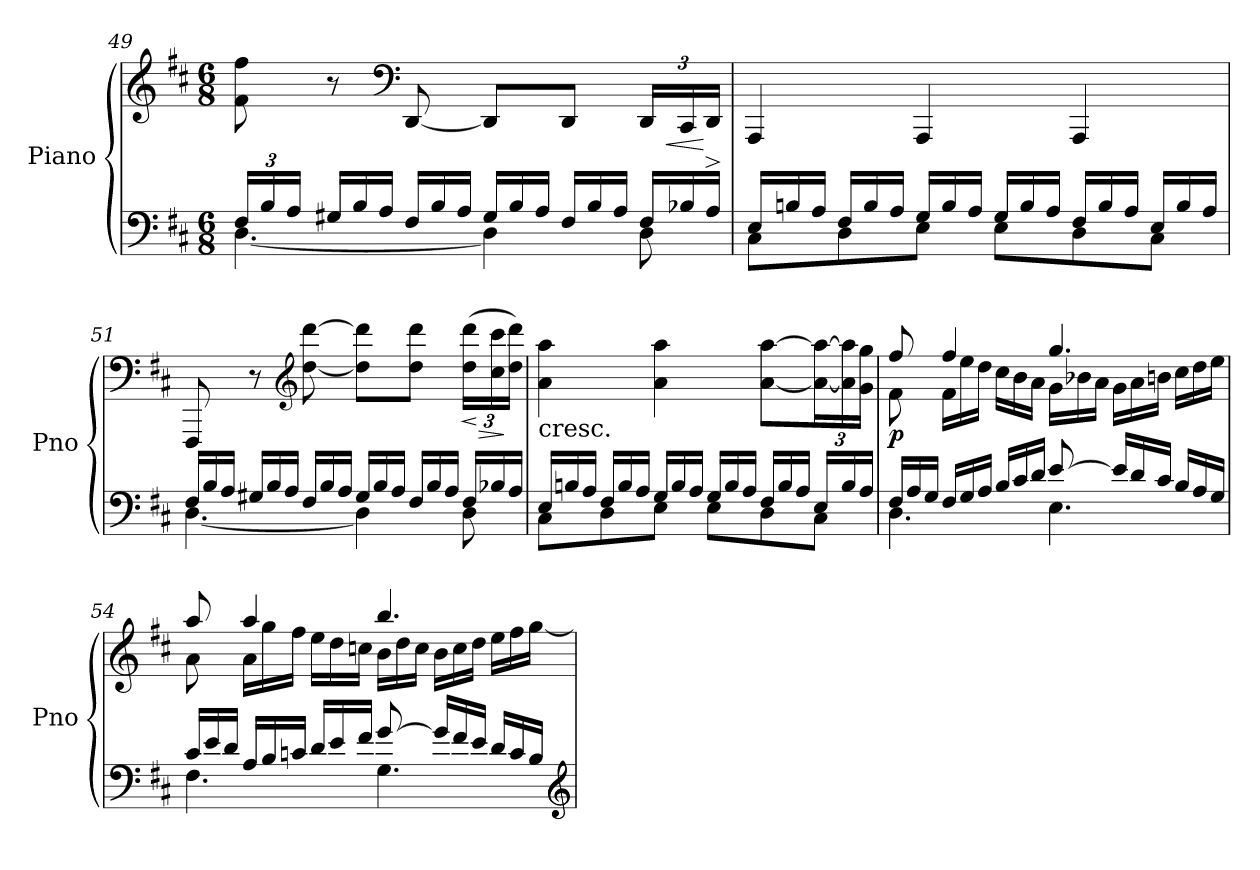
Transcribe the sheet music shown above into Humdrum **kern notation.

**kern	**kern	**dynam
*part1	*part1	*part1
*staff2	*staff1	*staff1/2
*I"Piano	*	*
*I'Pno	*	*
*clefF4	*clefG2	*
*k[f#c#]	*k[f#c#]	*
*D:	*D:	*
*M6/8	*M6/8	*
*Xbrackettup	*	*
=49	=49	=49
*^	*	*
24F#/LL	[4.D\	8f#\ 8ff#\	.
24B/	.	.	.
24A/JJ	.	.	.
*Xtuplet	*	*	*
24G#X/LL	.	8r	.
24B/	.	.	.
24A/JJ	.	.	.
*	*	*clefF4	*
24F#/LL	.	[8DD/	.
24B/	.	.	.
24A/JJ	.	.	.
24G#/LL	4D\]	8DD/L]	.
24B/	.	.	.
24A/JJ	.	.	.
24F#/LL	.	8DD/J	.
24B/	.	.	.
24A/JJ	.	.	.
*	*	*Xbrackettup	*
24F#/LL	8D\	24DD/LL	.
!	!	!	!LO:HP:b
24B-X/	.	24CC#/	<
!	!	!	!LO:HP:n=1:b
24A/JJ	.	24DD/JJ	[ >
*v	*v	*	*
.	.	]
=50	=50	=50
*^	*	*
24E/LL	8C#\L	4AAA/	.
24Bn/	.	.	.
24A/JJ	.	.	.
24F#/LL	8D\	.	.
24B/	.	.	.
24A/JJ	.	.	.
24G/LL	8E\J	4AAA/	.
24B/	.	.	.
24A/JJ	.	.	.
24G/LL	8E\L	.	.
24B/	.	.	.
24A/JJ	.	.	.
24F#/LL	8D\	4AAA/	.
24B/	.	.	.
24A/JJ	.	.	.
24E/LL	8C#\J	.	.
24B/	.	.	.
24A/JJ	.	.	.
!!LO:LB:g=z
=51	=51	=51	=51
24F#/LL	[4.D\	8FFF#/	.
24B/	.	.	.
24A/JJ	.	.	.
24G#X/LL	.	8r	.
24B/	.	.	.
24A/JJ	.	.	.
*	*	*clefG2	*
24F#/LL	.	[8dd\ [8ddd\	.
24B/	.	.	.
24A/JJ	.	.	.
24G#/LL	4D\]	8dd\] 8ddd\]L	.
24B/	.	.	.
24A/JJ	.	.	.
24F#/LL	.	8dd\ 8ddd\J	.
24B/	.	.	.
24A/JJ	.	.	.
!	!	!	!LO:HP:b
24F#/LL	8D\	(24dd\ 24ddd\LL	<
!	!	!	!LO:HP:n=1:b
24B-X/	.	24cc#\ 24ccc#\	[ >
24A/JJ	.	24dd\ 24ddd\JJ)	]
=52	=52	=52	=52
!	!	!LO:TX:b:t=cresc.	!
24E/LL	8C#\L	4a\ 4aa\	.
24Bn/	.	.	.
24A/JJ	.	.	.
24F#/LL	8D\	.	.
24B/	.	.	.
24A/JJ	.	.	.
24G/LL	8E\J	4a\ 4aa\	.
24B/	.	.	.
24A/JJ	.	.	.
24G/LL	8E\L	.	.
24B/	.	.	.
24A/JJ	.	.	.
24F#/LL	8D\	[8a\ [8aa\L	.
24B/	.	.	.
24A/JJ	.	.	.
24E/LL	8C#\J	24a\_ 24aa\_L	.
24B/	.	24a\] 24aa\]	.
24A/JJ	.	24g\ 24gg\JJ	.
!!LO:PB:g=z
=53	=53	=53	=53
*	*	*^	*
!	!	!	!	!LO:DY:b
24F#/LL	4.D\	8ff#/	8f#\	p
24A/	.	.	.	.
24G/JJ	.	.	.	.
*	*	*	*Xtuplet	*
24F#/LL	.	4ff#/	24f#\LL	.
24G/	.	.	24ee\	.
24A/JJ	.	.	24dd\JJ	.
24B/LL	.	.	24cc#\LL	.
24c#/	.	.	24b\	.
24d/JJ	.	.	24a\JJ	.
[8e/	4.E\	4.gg/	24g\LL	.
.	.	.	24b-X\	.
.	.	.	24a\JJ	.
24e/LL]	.	.	24g\LL	.
24d/	.	.	24a\	.
24c#/JJ	.	.	24bn\JJ	.
24B/LL	.	.	24cc#\LL	.
24A/	.	.	24dd\	.
24G/JJ	.	.	24ee\JJ	.
=54	=54	=54	=54	=54
24c#/LL	4.F#\	8aa/	8a\	.
24e/	.	.	.	.
24d/JJ	.	.	.	.
24A/LL	.	4aa/	24a\LL	.
24B/	.	.	24gg\	.
24cn/JJ	.	.	24ff#\JJ	.
24d/LL	.	.	24ee\LL	.
24e/	.	.	24dd\	.
24f#/JJ	.	.	24ccn\JJ	.
[8g/	4.G\	4.bb/	24b\LL	.
.	.	.	24dd\	.
.	.	.	24cc\JJ	.
24g/LL]	.	.	24b\LL	.
24f#/	.	.	24cc\	.
24e/JJ	.	.	24dd\JJ	.
24d/LL	.	.	24ee\LL	.
24c/	.	.	24ff#\	.
24B/JJ	.	.	[24gg\JJ	.
*v	*v	*	*	*
*	*v	*v	*
*clefG2	*	*
=	=	=
*-	*-	*-
